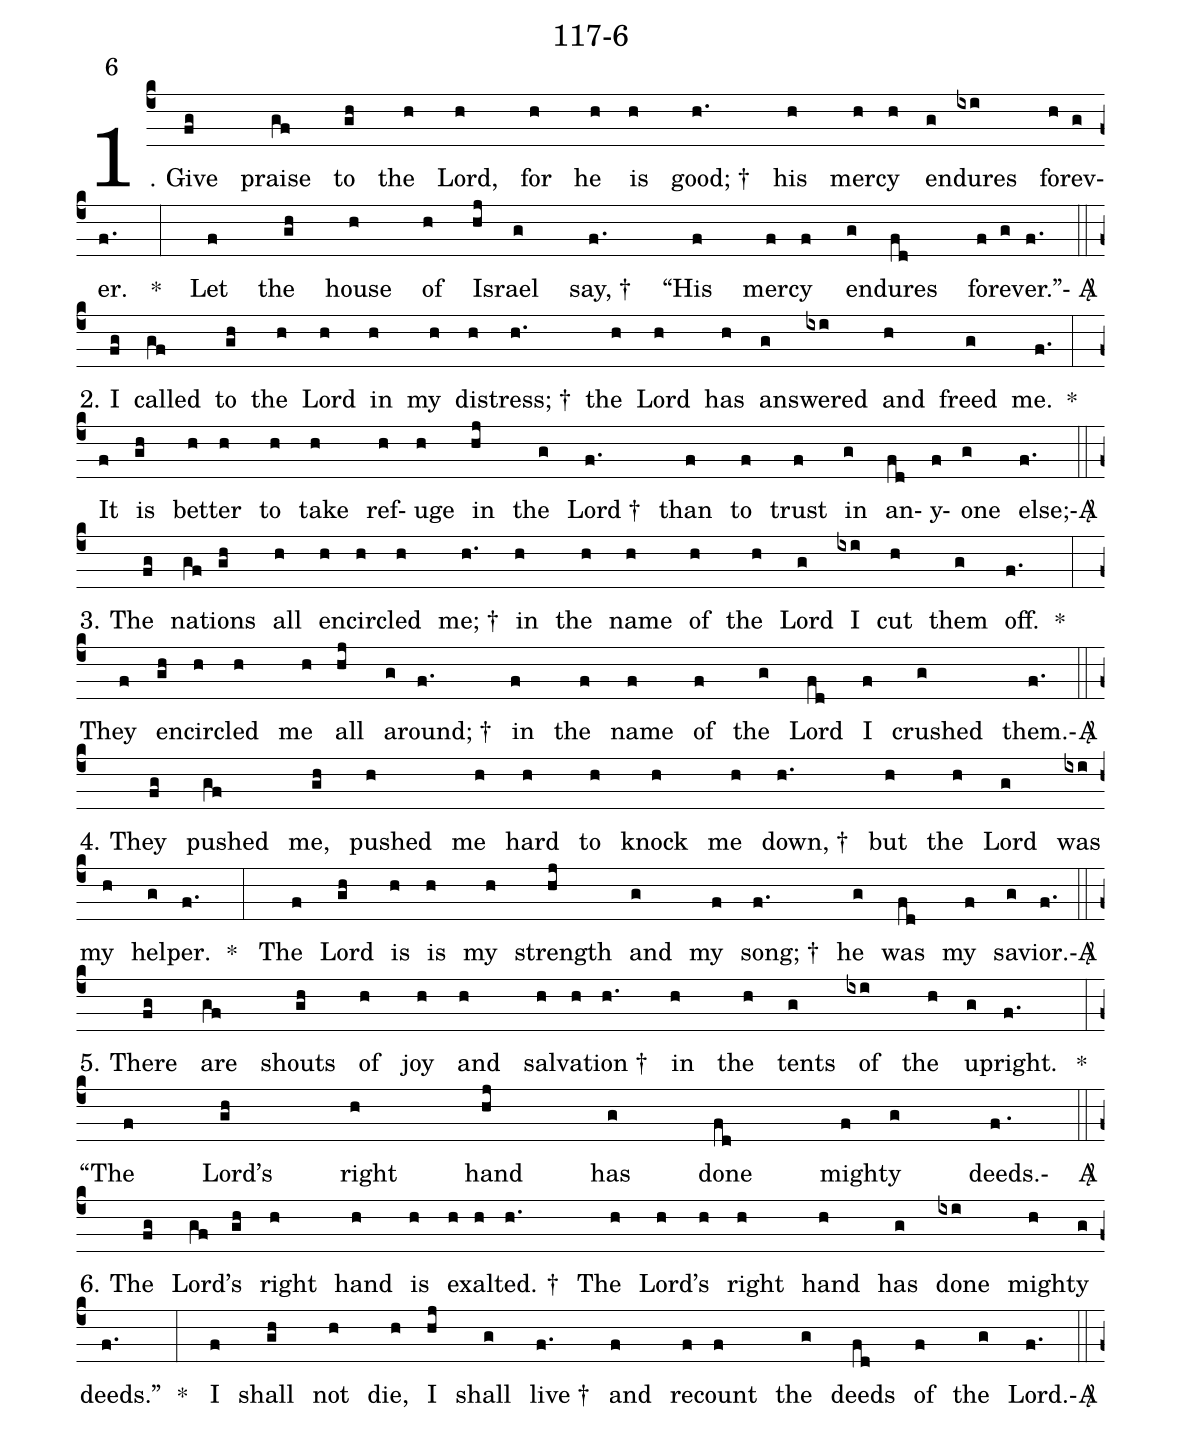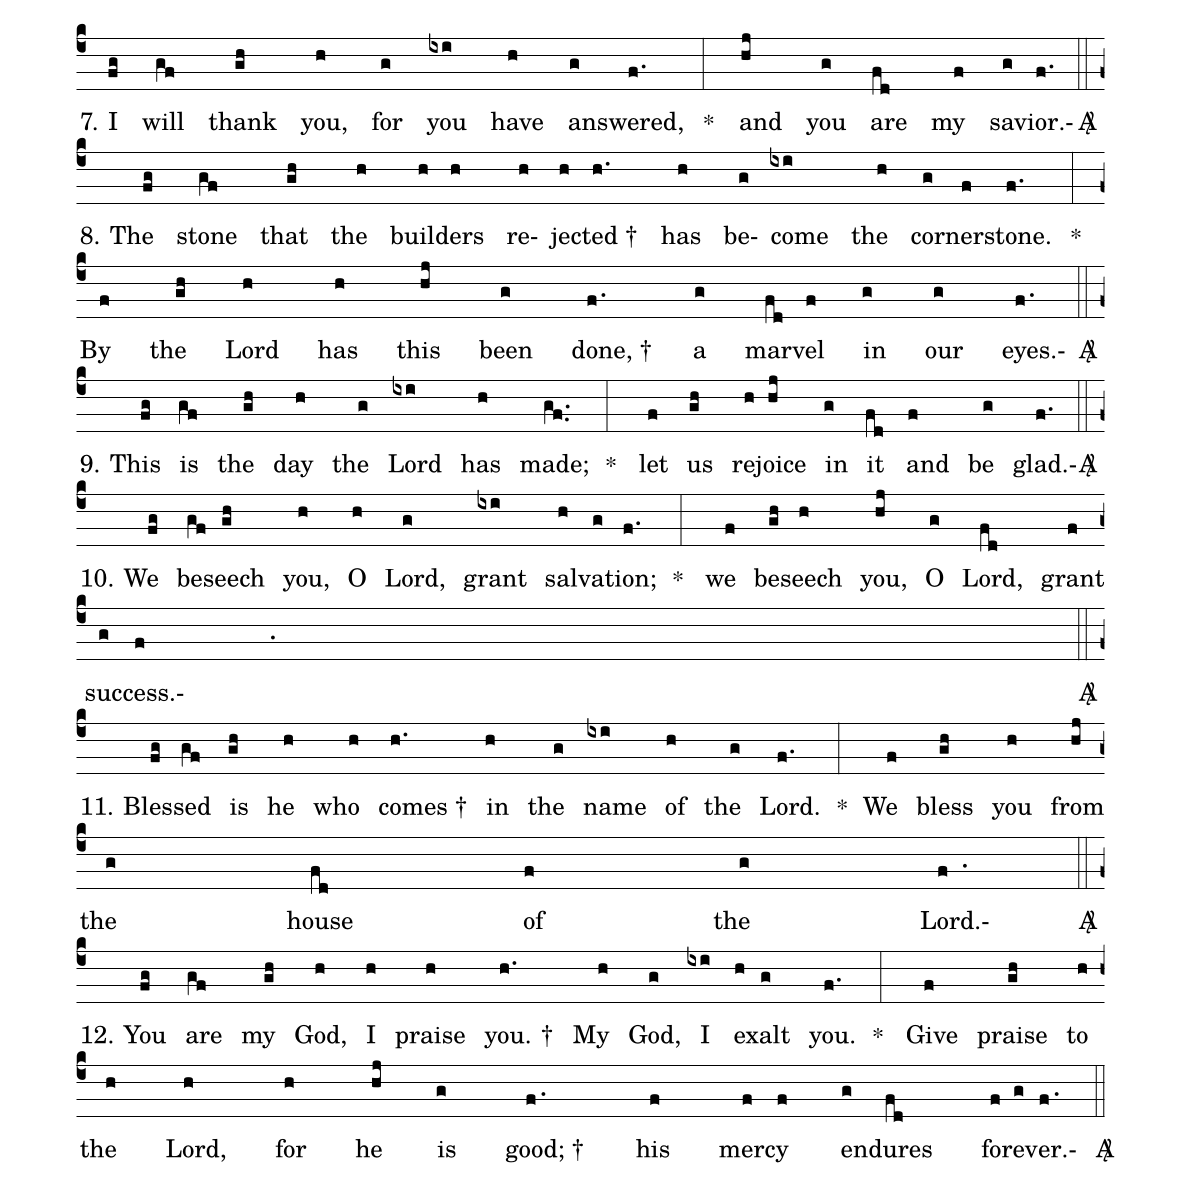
name: 117-6;
annotation: 6;
%%
(c4)1. Give(fg) praise(gf) to(gh) the(h) Lord,(h) for(h) he(h) is(h) good; †(h.) his(h) mer(h)cy(h) en(g)dures(ixi) for(h)ev(g)er.(f.) * (:) Let(f) the(gh) house(h) of(h) Is(hj)rael(g) say, †(f.) “His(f) mer(f)cy(f) en(g)dures(fd) for(f)ev(g)er.”(f.)<sp>A/</sp> (::) (z)
2. I(fg) called(gf) to(gh) the(h) Lord(h) in(h) my(h) dis(h)tress; †(h.) the(h) Lord(h) has(h) an(g)swered(ixi) and(h) freed(g) me.(f.) * (:) It(f) is(gh) bet(h)ter(h) to(h) take(h) ref(h)uge(h) in(hj) the(g) Lord †(f.) than(f) to(f) trust(f) in(g) an(fd)y(f)one(g) else;(f.)<sp>A/</sp> (::) (z)
3. The(fg) na(gf)tions(gh) all(h) en(h)cir(h)cled(h) me; †(h.) in(h) the(h) name(h) of(h) the(h) Lord(g) I(ixi) cut(h) them(g) off.(f.) * (:) They(f) en(gh)cir(h)cled(h) me(h) all(hj) a(g)round; †(f.) in(f) the(f) name(f) of(f) the(g) Lord(fd) I(f) crushed(g) them.(f.)<sp>A/</sp> (::) (z)
4. They(fg) pushed(gf) me,(gh) pushed(h) me(h) hard(h) to(h) knock(h) me(h) down, †(h.) but(h) the(h) Lord(g) was(ixi) my(h) help(g)er.(f.) * (:) The(f) Lord(gh) is(h) is(h) my(h) strength(hj) and(g) my(f) song; †(f.) he(g) was(fd) my(f) sav(g)ior.(f.)<sp>A/</sp> (::) (z)
5. There(fg) are(gf) shouts(gh) of(h) joy(h) and(h) sal(h)va(h)tion †(h.) in(h) the(h) tents(g) of(ixi) the(h) up(g)right.(f.) * (:) ``The(f) Lord's(gh) right(h) hand(hj) has(g) done(fd) might(f)y(g) deeds.(f.)<sp>A/</sp> (::) (z)
6. The(fg) Lord'(gf)s(gh) right(h) hand(h) is(h) ex(h)alt(h)ed. †(h.) The(h) Lord'(h)s(h) right(h) hand(h) has(g) done(ixi) might(h)y(g) deeds.''(f.) * (:) I(f) shall(gh) not(h) die,(h) I(hj) shall(g) live †(f.) and(f) re(f)count(f) the(g) deeds(fd) of(f) the(g) Lord.(f.)<sp>A/</sp> (::) (z)
7. I(fg) will(gf) thank(gh) you,(h) for(g) you(ixi) have(h) an(g)swered,(f.) * (:) and(hj) you(g) are(fd) my(f) sav(g)ior.(f.)<sp>A/</sp> (::) (z)
8. The(fg) stone(gf) that(gh) the(h) build(h)ers(h) re(h)ject(h)ed †(h.) has(h) be(g)come(ixi) the(h) cor(g)ner(f)stone.(f.) * (:) By(f) the(gh) Lord(h) has(h) this(hj) been(g) done, †(f.) a(g) mar(fd)vel(f) in(g) our(g) eyes.(f.)<sp>A/</sp> (::) (z)
9. This(fg) is(gf) the(gh) day(h) the(g) Lord(ixi) has(h) made;(gf..) * (:) let(f) us(gh) re(h)joice(hj) in(g) it(fd) and(f) be(g) glad.(f.)<sp>A/</sp> (::) (z)
10. We(fg) be(gf)seech(gh) you,(h) O(h) Lord,(g) grant(ixi) sal(h)va(g)tion;(f.) * (:) we(f) be(gh)seech(h) you,(hj) O(g) Lord,(fd) grant(f) suc(g)cess.(f.)<sp>A/</sp> (::) (z)
11. Bles(fg)sed(gf) is(gh) he(h) who(h) comes †(h.) in(h) the(g) name(ixi) of(h) the(g) Lord.(f.) *(:)  We(f) bless(gh) you(h) from(hj) the(g) house(fd) of(f) the(g) Lord.(f.)<sp>A/</sp> (::) (z)
12. You(fg) are(gf) my(gh) God,(h) I(h) praise(h) you. †(h.) My(h) God,(g) I(ixi) ex(h)alt(g) you.(f.) * (:) Give(f) praise(gh) to(h) the(h) Lord,(h) for(h) he(hj) is(g) good; †(f.) his(f) mer(f)cy(f) en(g)dures(fd) for(f)ev(g)er.(f.)<sp>A/</sp> (::) (z)
